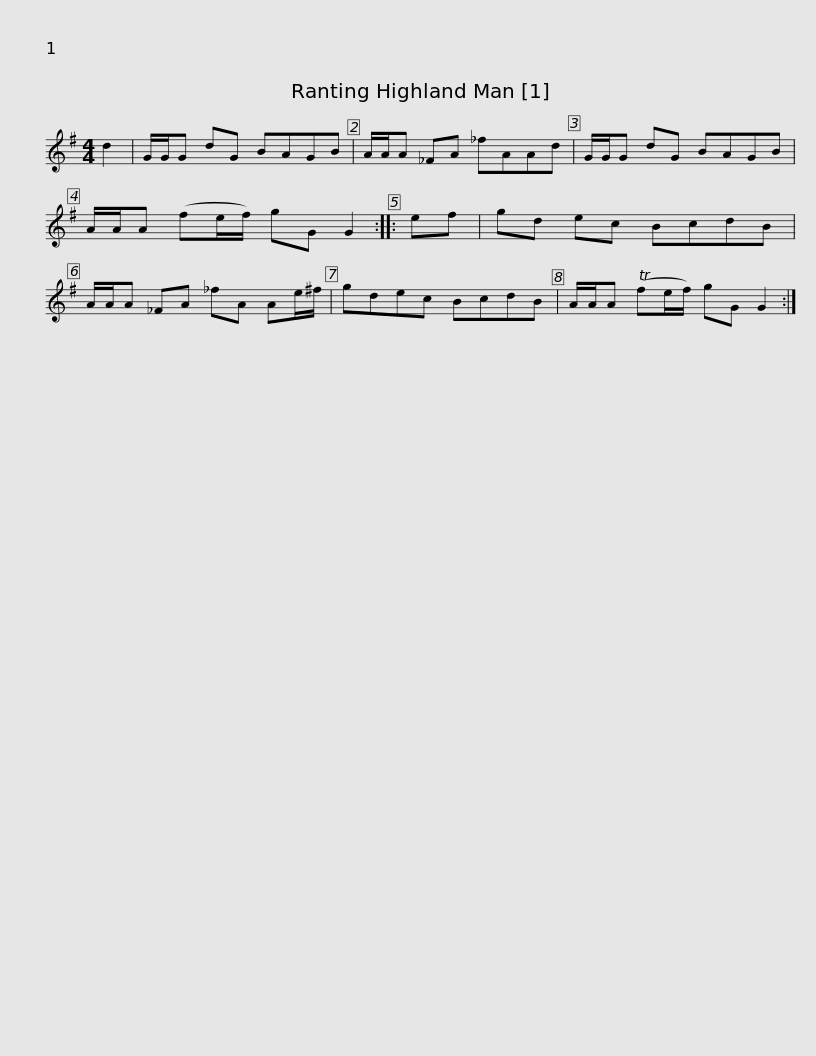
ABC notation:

X:1
L:1/8
M:4/4
I:linebreak $
K:G
V:1 treble
V:1
 d2 | G/G/G dG BAGB | A/A/A _FA _fAAd | G/G/G dG BAGB | A/A/A (fe/f/) gG G2 :: %5
 ef |$ gd ec BcdB | A/A/A _FA _fA Ae/^f/ | gdec BcdB | A/A/A (Tfe/f/) gG G2 :| %10
